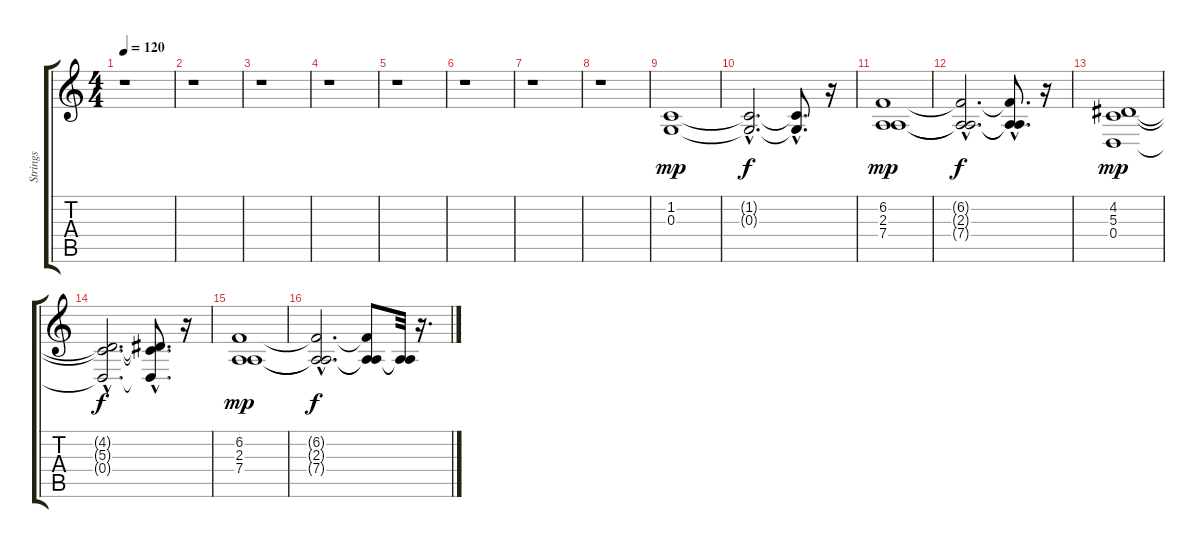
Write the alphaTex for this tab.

\track ("Strings" "Strings") {instrument stringensemble1}
\staff {score tabs}
\tuning (E4 B3 G3 D3 A2 E2) {hide}
\ts (4 4)
\tempo 120
\clef g2
\ks c
r.1{dy f} |
r.1 |
r.1 |
r.1 |
r.1 |
r.1 |
r.1 |
r.1 |
(1.2 0.3).1{dy mp volume 7} |
(1.2{hac t} 0.3{hac t}).2{d dy f} (1.2{hac t} 0.3{t}).8{d} r.16 |
(6.2 2.3 7.4).1{dy mp volume 8} |
(6.2{hac t} 2.3{hac t} 7.4{hac t}).2{d dy f} (6.2{hac t} 2.3{hac t} 7.4{hac t}).8{d} r.16 |
(4.2 5.3 0.4).1{dy mp volume 8} |
(4.2{hac t} 5.3{hac t} 0.4{hac t}).2{d dy f} (4.2{hac t} 5.3{hac t} 0.4{hac t}).8{d} r.16 |
(6.2 2.3 7.4).1{dy mp volume 8} |
(6.2{hac t} 2.3{hac t} 7.4{hac t}).2{d dy f} (6.2{t} 2.3{t} 7.4{t}).8 (2.3{t} 7.4{t}).32 r.16{d}
